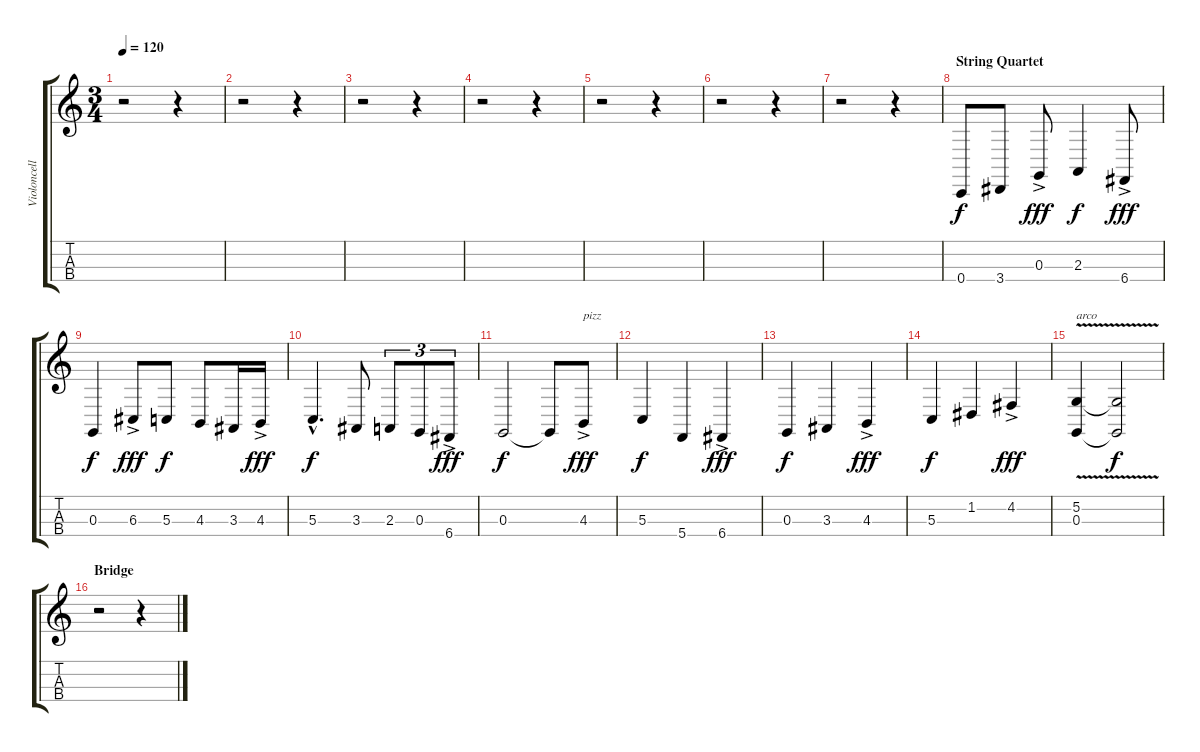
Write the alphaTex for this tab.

\track ("Violoncello" "Violoncell") {instrument cello}
\staff {score tabs}
\tuning (A3 D3 G2 C2) {hide}
\ts (3 4)
\tempo 120
\clef g2
\ks c
r.2{dy f} r.4 |
r.2 r.4 |
r.2 r.4 |
r.2 r.4 |
r.2 r.4 |
r.2 r.4 |
r.2 r.4 |
\section ("" "String Quartet")
0.4.8 3.4.8 0.3{ac}.8{dy fff} 2.3.4{dy f} 6.4{ac}.8{dy fff} |
0.3.4{dy f} 6.3{ac}.8{dy fff} 5.3.8{dy f} 4.3.8 3.3.16 4.3{ac}.16{dy fff} |
5.3{hac}.4{d dy f volume 13} 3.3.8 2.3.8{tu (3 2)} 0.3.8{tu (3 2)} 6.4{ac}.8{tu (3 2) dy fff} |
0.3.2{dy f} 0.3{t}.8 4.3{ac}.8{txt "pizz" dy fff instrument pizzicatostrings} |
5.3.4{dy f} 5.4.4 6.4{ac}.4{dy fff} |
0.3.4{dy f} 3.3.4 4.3{ac}.4{dy fff} |
5.3.4{dy f} 1.2.4 4.2{ac}.4{dy fff} |
(5.2{v} 0.3).4{txt "arco" volume 9 instrument cello} (5.2{t} 0.3{t}).2{dy f volume 16} |
\section ("" "Bridge")
r.2 r.4
